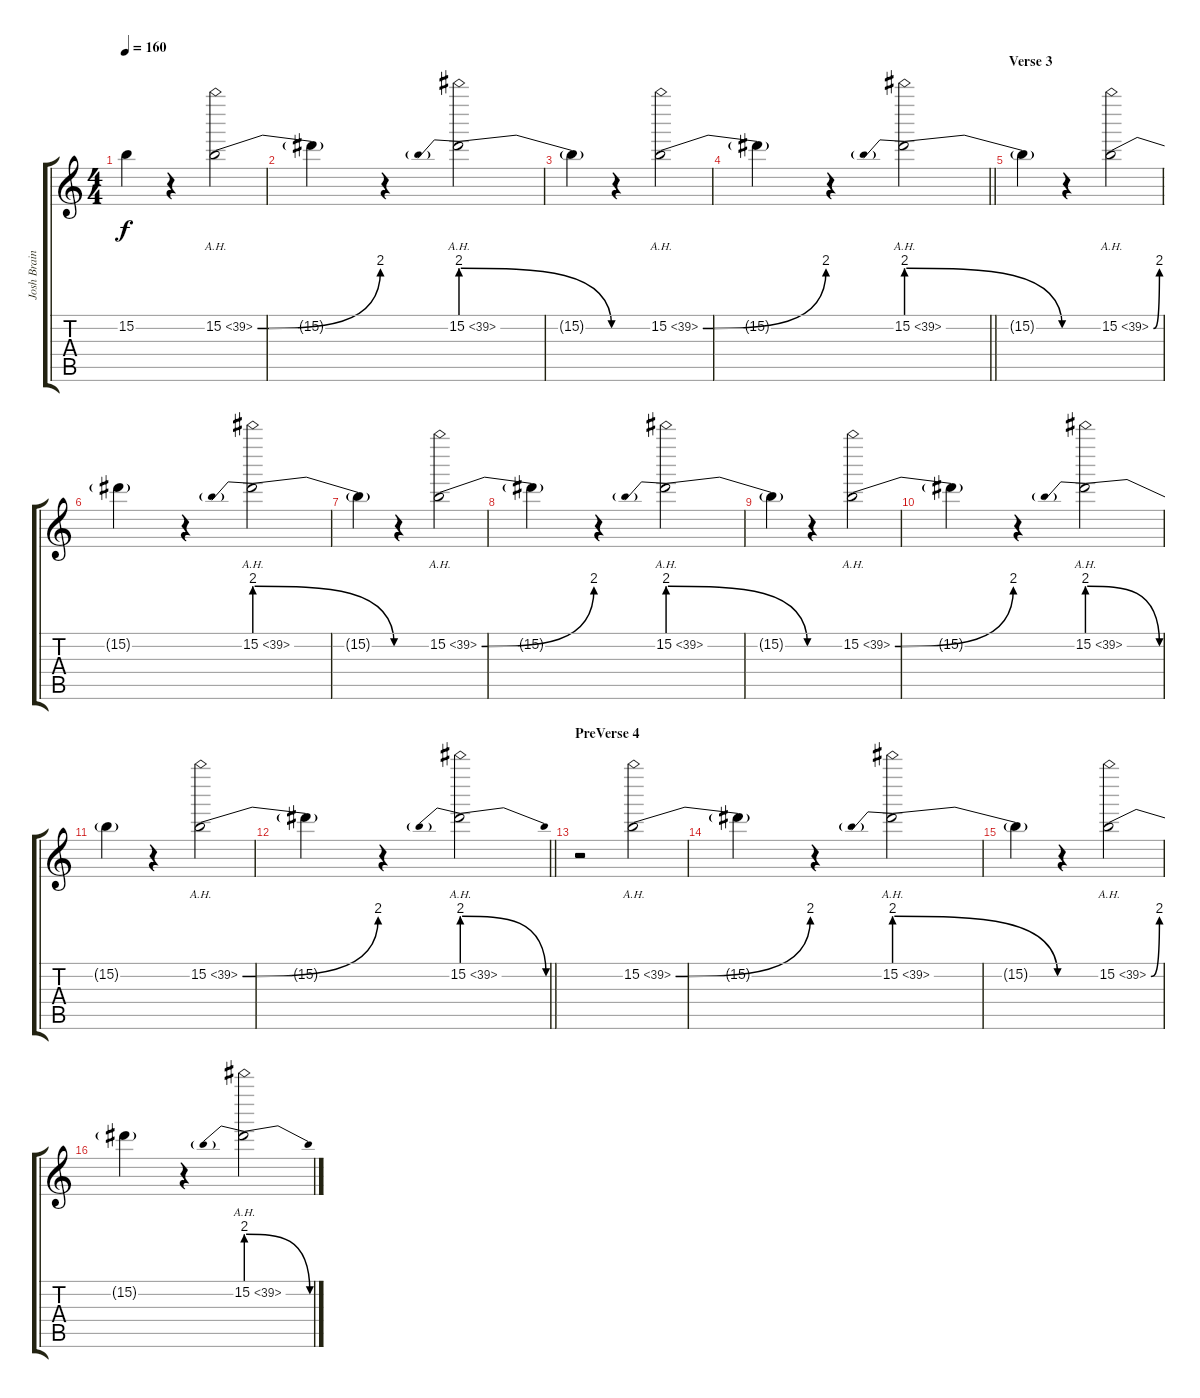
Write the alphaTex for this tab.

\track ("Josh Brainard" "Josh Brain") {instrument distortionguitar}
\staff {score tabs}
\tuning (Db4 Ab3 E3 B2 Gb2 B1) {hide}
\ts (4 4)
\tempo 160
\clef g2
\ks c
15.2{t}.4{dy f} r.4 15.2{be (bend 0 0 60 8) ah 24}.2 |
15.2{t}.4 r.4 15.2{be (prebendrelease 0 8 60 0) ah 24}.2 |
15.2{t}.4 r.4 15.2{be (bend 0 0 60 8) ah 24}.2 |
\barLineRight lightlight
15.2{t}.4 r.4 15.2{be (prebendrelease 0 8 60 0) ah 24}.2 |
\section ("" "Verse 3")
15.2{t}.4 r.4 15.2{be (bend 0 0 60 8) ah 24}.2 |
15.2{t}.4 r.4 15.2{be (prebendrelease 0 8 60 0) ah 24}.2 |
15.2{t}.4 r.4 15.2{be (bend 0 0 60 8) ah 24}.2 |
15.2{t}.4 r.4 15.2{be (prebendrelease 0 8 60 0) ah 24}.2 |
15.2{t}.4 r.4 15.2{be (bend 0 0 60 8) ah 24}.2 |
15.2{t}.4 r.4 15.2{be (prebendrelease 0 8 60 0) ah 24}.2 |
15.2{t}.4 r.4 15.2{be (bend 0 0 60 8) ah 24}.2 |
\barLineRight lightlight
15.2{t}.4 r.4 15.2{be (prebendrelease 0 8 60 0) ah 24}.2 |
\section ("" "PreVerse 4")
r.2 15.2{be (bend 0 0 60 8) ah 24}.2 |
15.2{t}.4 r.4 15.2{be (prebendrelease 0 8 60 0) ah 24}.2 |
15.2{t}.4 r.4 15.2{be (bend 0 0 60 8) ah 24}.2 |
15.2{t}.4 r.4 15.2{be (prebendrelease 0 8 60 0) ah 24}.2
